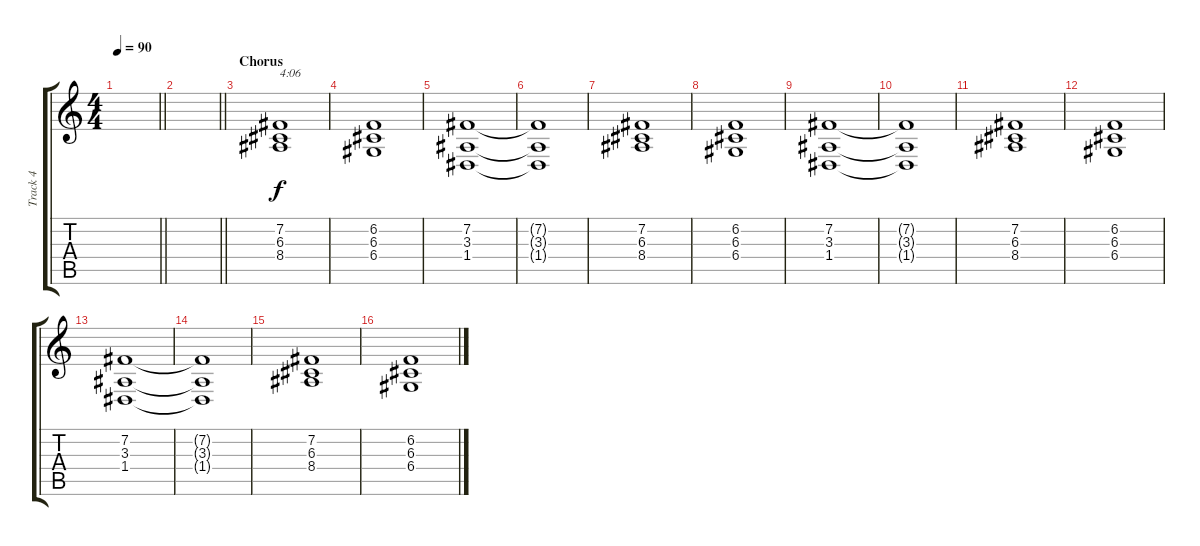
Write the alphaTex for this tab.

\track ("Track 4" "Track 4") {instrument drawbarorgan}
\staff {score tabs}
\tuning (E4 B3 G3 D3 A2 E2) {hide}
\ts (4 4)
\tempo 90
\clef g2
\barLineRight lightlight
\ks c
|
\barLineRight lightlight
|
\section ("" "Chorus")
(7.2 6.3 8.4).1{txt "4:06" volume 6 instrument drawbarorgan} |
(6.2 6.3 6.4).1 |
(7.2 3.3 1.4).1 |
(7.2{t} 3.3{t} 1.4{t}).1 |
(7.2 6.3 8.4).1{volume 6 instrument drawbarorgan} |
(6.2 6.3 6.4).1 |
(7.2 3.3 1.4).1 |
(7.2{t} 3.3{t} 1.4{t}).1 |
(7.2 6.3 8.4).1{volume 6 instrument drawbarorgan} |
(6.2 6.3 6.4).1 |
(7.2 3.3 1.4).1 |
(7.2{t} 3.3{t} 1.4{t}).1 |
(7.2 6.3 8.4).1{volume 6 instrument drawbarorgan} |
(6.2 6.3 6.4).1
